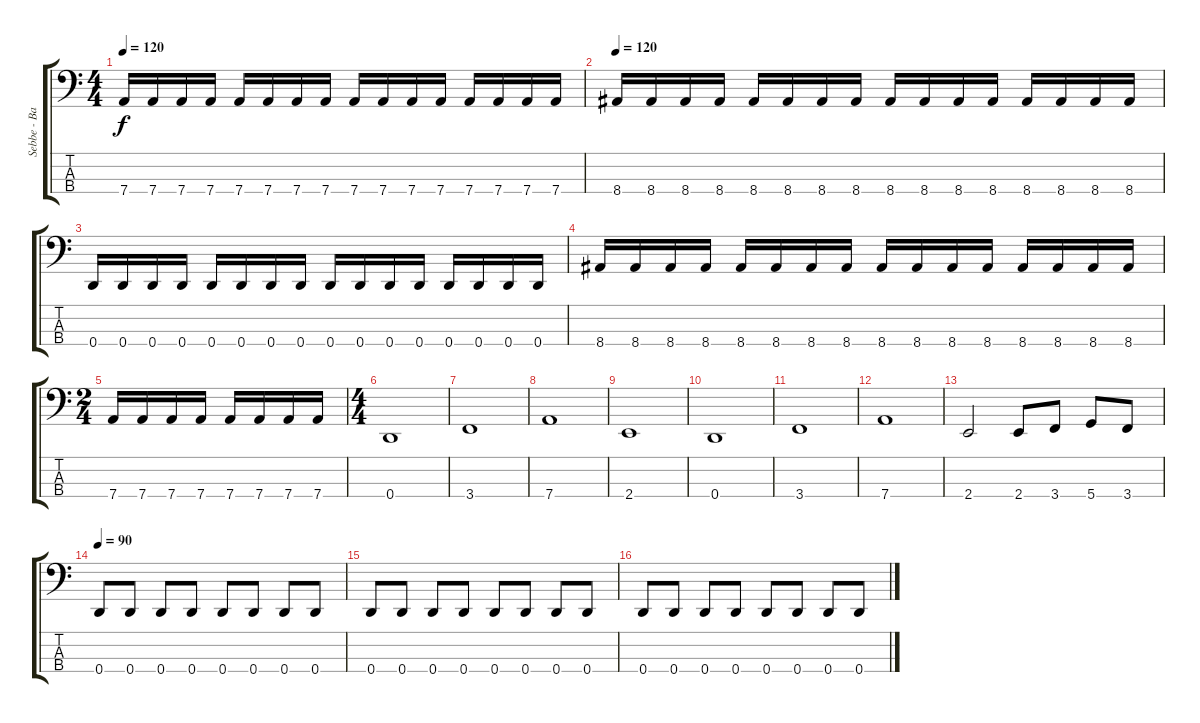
\track ("Sebbe - Bass Guitar" "Sebbe - Ba") {instrument fretlessbass}
\staff {score tabs}
\tuning (F2 C2 G1 D1) {hide}
\ts (4 4)
\tempo 120
\clef f4
\ks c
7.4.16{dy f} 7.4.16 7.4.16 7.4.16 7.4.16 7.4.16 7.4.16 7.4.16 7.4.16 7.4.16 7.4.16 7.4.16 7.4.16 7.4.16 7.4.16 7.4.16 |
\tempo 120
8.4.16 8.4.16 8.4.16 8.4.16 8.4.16 8.4.16 8.4.16 8.4.16 8.4.16 8.4.16 8.4.16 8.4.16 8.4.16 8.4.16 8.4.16 8.4.16 |
0.4.16 0.4.16 0.4.16 0.4.16 0.4.16 0.4.16 0.4.16 0.4.16 0.4.16 0.4.16 0.4.16 0.4.16 0.4.16 0.4.16 0.4.16 0.4.16 |
8.4.16 8.4.16 8.4.16 8.4.16 8.4.16 8.4.16 8.4.16 8.4.16 8.4.16 8.4.16 8.4.16 8.4.16 8.4.16 8.4.16 8.4.16 8.4.16 |
\ts (2 4)
7.4.16 7.4.16 7.4.16 7.4.16 7.4.16 7.4.16 7.4.16 7.4.16 |
\ts (4 4)
0.4.1 |
3.4.1 |
7.4.1 |
2.4.1 |
0.4.1 |
3.4.1 |
7.4.1 |
2.4.2 2.4.8 3.4.8 5.4.8 3.4.8 |
\tempo 90
0.4.8 0.4.8 0.4.8 0.4.8 0.4.8 0.4.8 0.4.8 0.4.8 |
0.4.8 0.4.8 0.4.8 0.4.8 0.4.8 0.4.8 0.4.8 0.4.8 |
0.4.8 0.4.8 0.4.8 0.4.8 0.4.8 0.4.8 0.4.8 0.4.8
